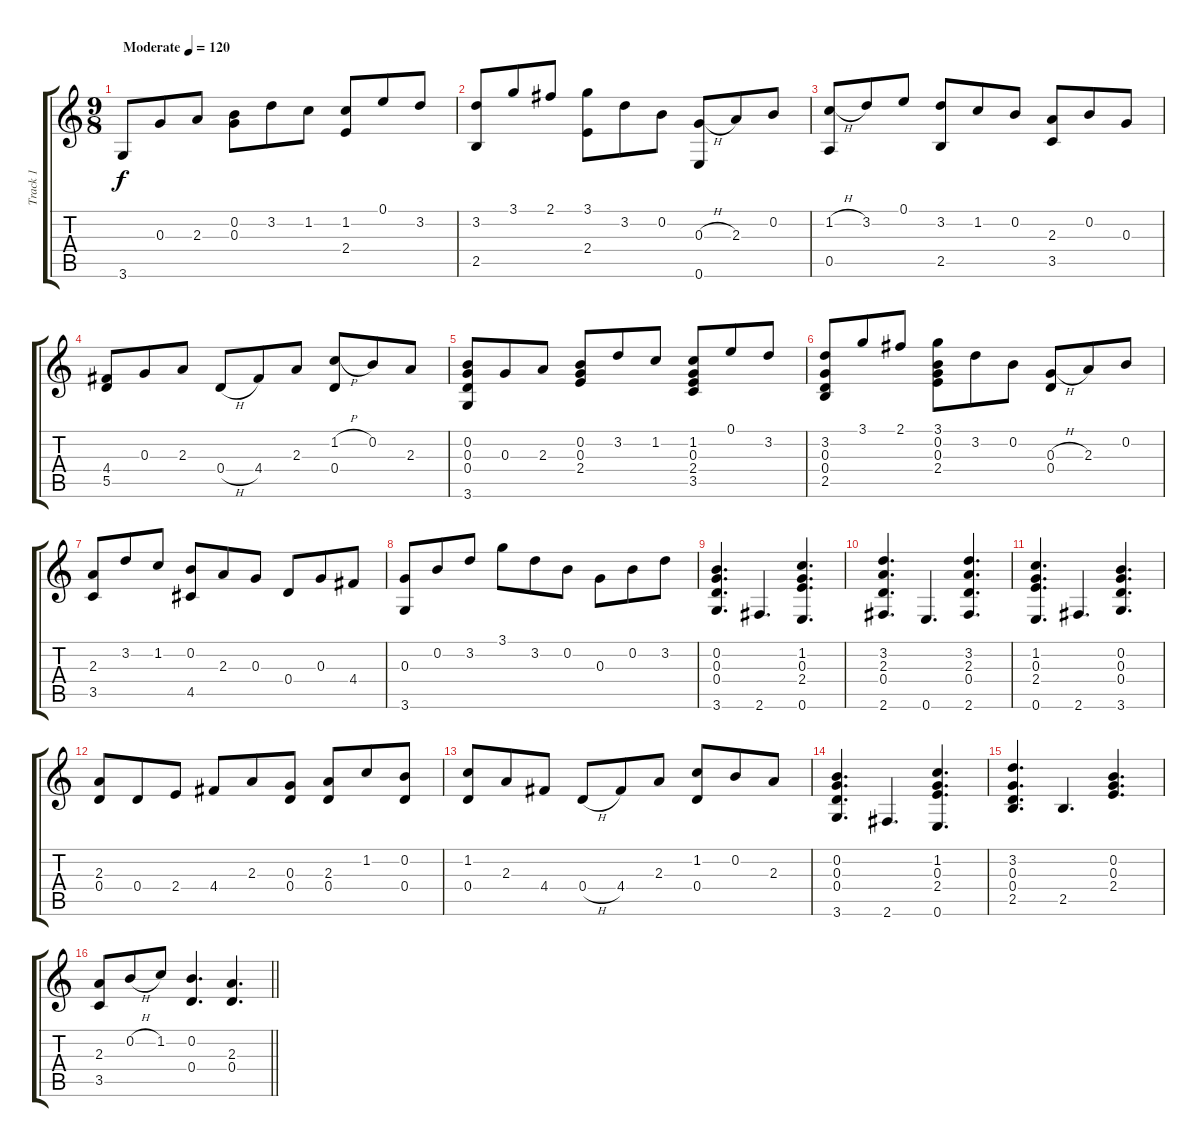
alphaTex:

\track ("Track 1" "Track 1") {instrument acousticguitarsteel}
\staff {score tabs}
\tuning (E4 B3 G3 D3 A2 E2) {hide}
\ts (9 8)
\tempo (120 "Moderate")
\clef g2
\ks c
3.6.8{dy f instrument acousticguitarsteel} 0.3.8 2.3.8 (0.2 0.3).8 3.2.8 1.2.8 (1.2 2.4).8 0.1.8 3.2.8 |
(3.2 2.5).8 3.1.8 2.1.8 (3.1 2.4).8 3.2.8 0.2.8 (0.3{h} 0.6).8 2.3.8 0.2.8 |
(1.2{h} 0.5).8 3.2.8 0.1.8 (3.2 2.5).8 1.2.8 0.2.8 (2.3 3.5).8 0.2.8 0.3.8 |
(4.4 5.5).8 0.3.8 2.3.8 0.4{h}.8 4.4.8 2.3.8 (1.2{h} 0.4).8 0.2.8 2.3.8 |
(0.2 0.3 0.4 3.6).8 0.3.8 2.3.8 (0.2 0.3 2.4).8 3.2.8 1.2.8 (1.2 0.3 2.4 3.5).8 0.1.8 3.2.8 |
(3.2 0.3 0.4 2.5).8 3.1.8 2.1.8 (3.1 0.2 0.3 2.4).8 3.2.8 0.2.8 (0.3{h} 0.4).8 2.3.8 0.2.8 |
(2.3 3.5).8 3.2.8 1.2.8 (0.2 4.5).8 2.3.8 0.3.8 0.4.8 0.3.8 4.4.8 |
(0.3 3.6).8 0.2.8 3.2.8 3.1.8 3.2.8 0.2.8 0.3.8 0.2.8 3.2.8 |
(0.2 0.3 0.4 3.6).4{d} 2.6.4{d} (1.2 0.3 2.4 0.6).4{d} |
(3.2 2.3 0.4 2.6).4{d} 0.6.4{d} (3.2 2.3 0.4 2.6).4{d} |
(1.2 0.3 2.4 0.6).4{d} 2.6.4{d} (0.2 0.3 0.4 3.6).4{d} |
(2.3 0.4).8 0.4.8 2.4.8 4.4.8 2.3.8 (0.3 0.4).8 (2.3 0.4).8 1.2.8 (0.2 0.4).8 |
(1.2 0.4).8 2.3.8 4.4.8 0.4{h}.8 4.4.8 2.3.8 (1.2 0.4).8 0.2.8 2.3.8 |
(0.2 0.3 0.4 3.6).4{d} 2.6.4{d} (1.2 0.3 2.4 0.6).4{d} |
(3.2 0.3 0.4 2.5).4{d} 2.5.4{d} (0.2 0.3 2.4).4{d} |
\barLineRight lightlight
(2.3 3.5).8 0.2{h}.8 1.2.8 (0.2 0.4).4{d} (2.3 0.4).4{d}
